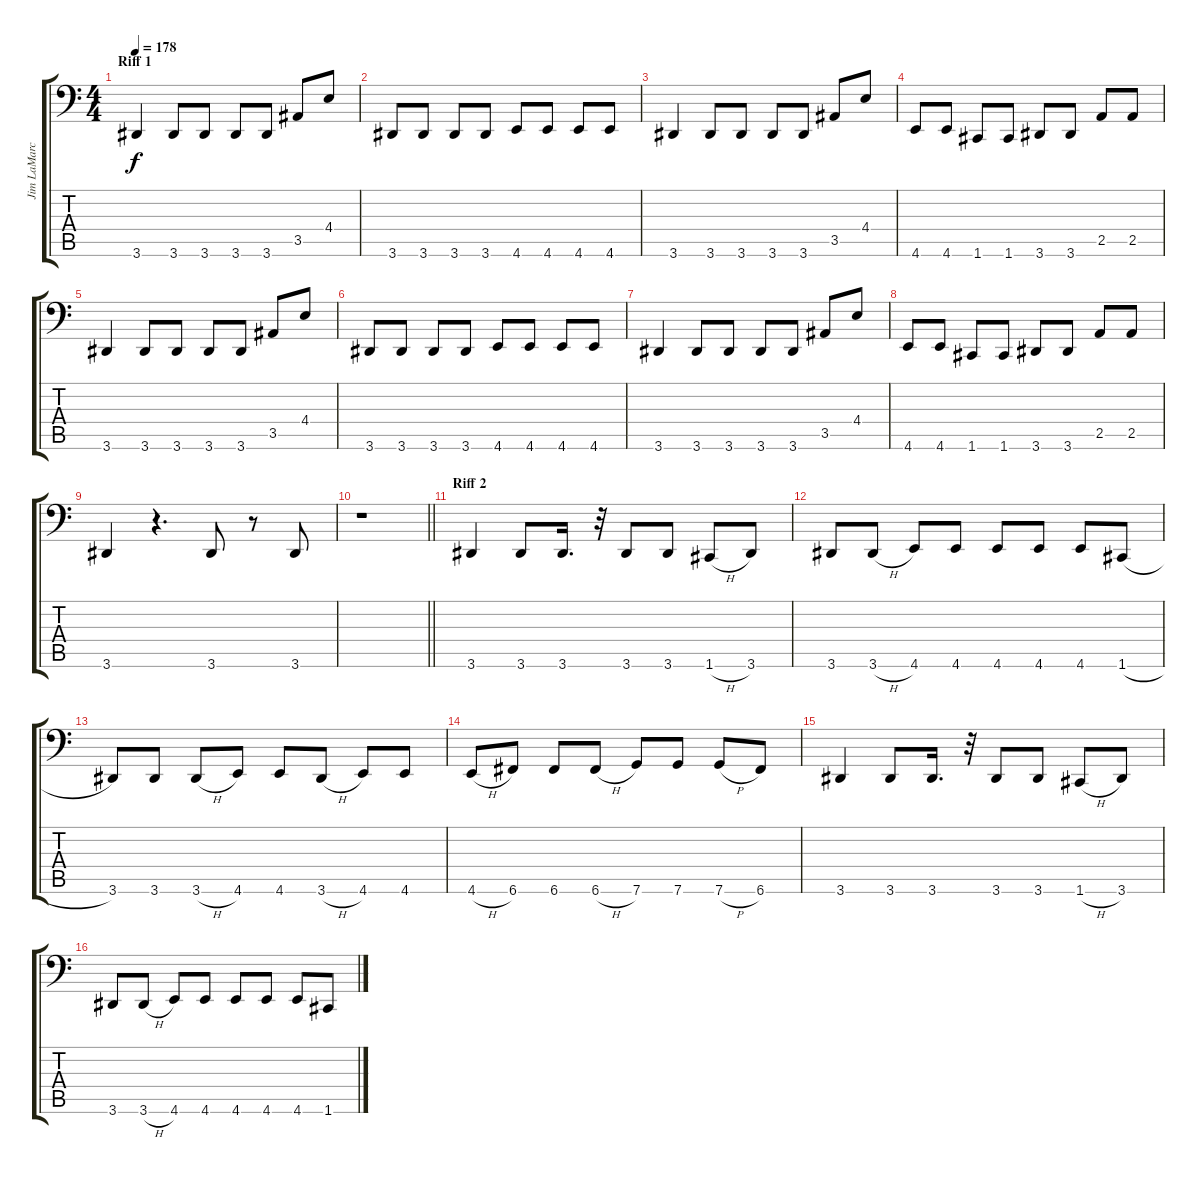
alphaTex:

\track ("Jim LaMarca" "Jim LaMarc") {instrument electricbasspick}
\staff {score tabs}
\tuning (D3 A2 F2 C2 G1 C1) {hide}
\ts (4 4)
\section ("" "Riff 1")
\tempo 178
\clef f4
\ks c
3.6.4{dy f} 3.6.8 3.6.8 3.6.8 3.6.8 3.5.8 4.4.8 |
3.6.8 3.6.8 3.6.8 3.6.8 4.6.8 4.6.8 4.6.8 4.6.8 |
3.6.4 3.6.8 3.6.8 3.6.8 3.6.8 3.5.8 4.4.8 |
4.6.8 4.6.8 1.6.8 1.6.8 3.6.8 3.6.8 2.5.8 2.5.8 |
3.6.4 3.6.8 3.6.8 3.6.8 3.6.8 3.5.8 4.4.8 |
3.6.8 3.6.8 3.6.8 3.6.8 4.6.8 4.6.8 4.6.8 4.6.8 |
3.6.4 3.6.8 3.6.8 3.6.8 3.6.8 3.5.8 4.4.8 |
4.6.8 4.6.8 1.6.8 1.6.8 3.6.8 3.6.8 2.5.8 2.5.8 |
3.6.4 r.4{d} 3.6.8 r.8 3.6.8 |
\barLineRight lightlight
r.1 |
\section ("" "Riff 2")
3.6.4 3.6.8 3.6.16{d} r.32 3.6.8 3.6.8 1.6{h}.8 3.6.8 |
3.6.8 3.6{h}.8 4.6.8 4.6.8 4.6.8 4.6.8 4.6.8 1.6{h}.8 |
3.6.8 3.6.8 3.6{h}.8 4.6.8 4.6.8 3.6{h}.8 4.6.8 4.6.8 |
4.6{h}.8 6.6.8 6.6.8 6.6{h}.8 7.6.8 7.6.8 7.6{h}.8 6.6.8 |
3.6.4 3.6.8 3.6.16{d} r.32 3.6.8 3.6.8 1.6{h}.8 3.6.8 |
3.6.8 3.6{h}.8 4.6.8 4.6.8 4.6.8 4.6.8 4.6.8 1.6{h}.8
